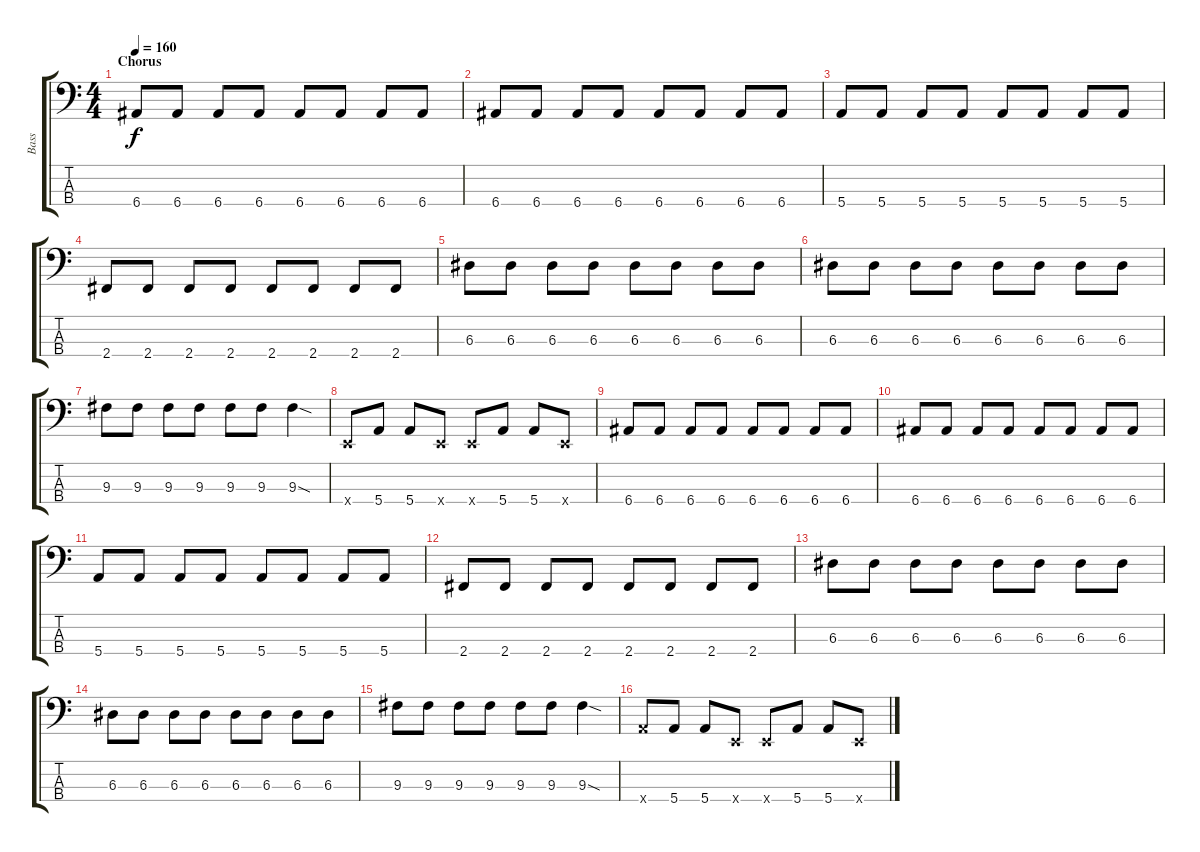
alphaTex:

\track ("Bass" "Bass") {instrument electricbassfinger}
\staff {score tabs}
\tuning (G2 D2 A1 E1) {hide}
\ts (4 4)
\section ("" "Chorus")
\tempo 160
\clef f4
\ks c
6.4.8{dy f} 6.4.8 6.4.8 6.4.8 6.4.8 6.4.8 6.4.8 6.4.8 |
6.4.8 6.4.8 6.4.8 6.4.8 6.4.8 6.4.8 6.4.8 6.4.8 |
5.4.8 5.4.8 5.4.8 5.4.8 5.4.8 5.4.8 5.4.8 5.4.8 |
2.4.8 2.4.8 2.4.8 2.4.8 2.4.8 2.4.8 2.4.8 2.4.8 |
6.3.8 6.3.8 6.3.8 6.3.8 6.3.8 6.3.8 6.3.8 6.3.8 |
6.3.8 6.3.8 6.3.8 6.3.8 6.3.8 6.3.8 6.3.8 6.3.8 |
9.3.8 9.3.8 9.3.8 9.3.8 9.3.8 9.3.8 9.3{sod}.4 |
0.4{x}.8 5.4.8 5.4.8 0.4{x}.8 0.4{x}.8 5.4.8 5.4.8 0.4{x}.8 |
6.4.8 6.4.8 6.4.8 6.4.8 6.4.8 6.4.8 6.4.8 6.4.8 |
6.4.8 6.4.8 6.4.8 6.4.8 6.4.8 6.4.8 6.4.8 6.4.8 |
5.4.8 5.4.8 5.4.8 5.4.8 5.4.8 5.4.8 5.4.8 5.4.8 |
2.4.8 2.4.8 2.4.8 2.4.8 2.4.8 2.4.8 2.4.8 2.4.8 |
6.3.8 6.3.8 6.3.8 6.3.8 6.3.8 6.3.8 6.3.8 6.3.8 |
6.3.8 6.3.8 6.3.8 6.3.8 6.3.8 6.3.8 6.3.8 6.3.8 |
9.3.8 9.3.8 9.3.8 9.3.8 9.3.8 9.3.8 9.3{sod}.4 |
5.4{x}.8 5.4.8 5.4.8 0.4{x}.8 0.4{x}.8 5.4.8 5.4.8 0.4{x}.8
